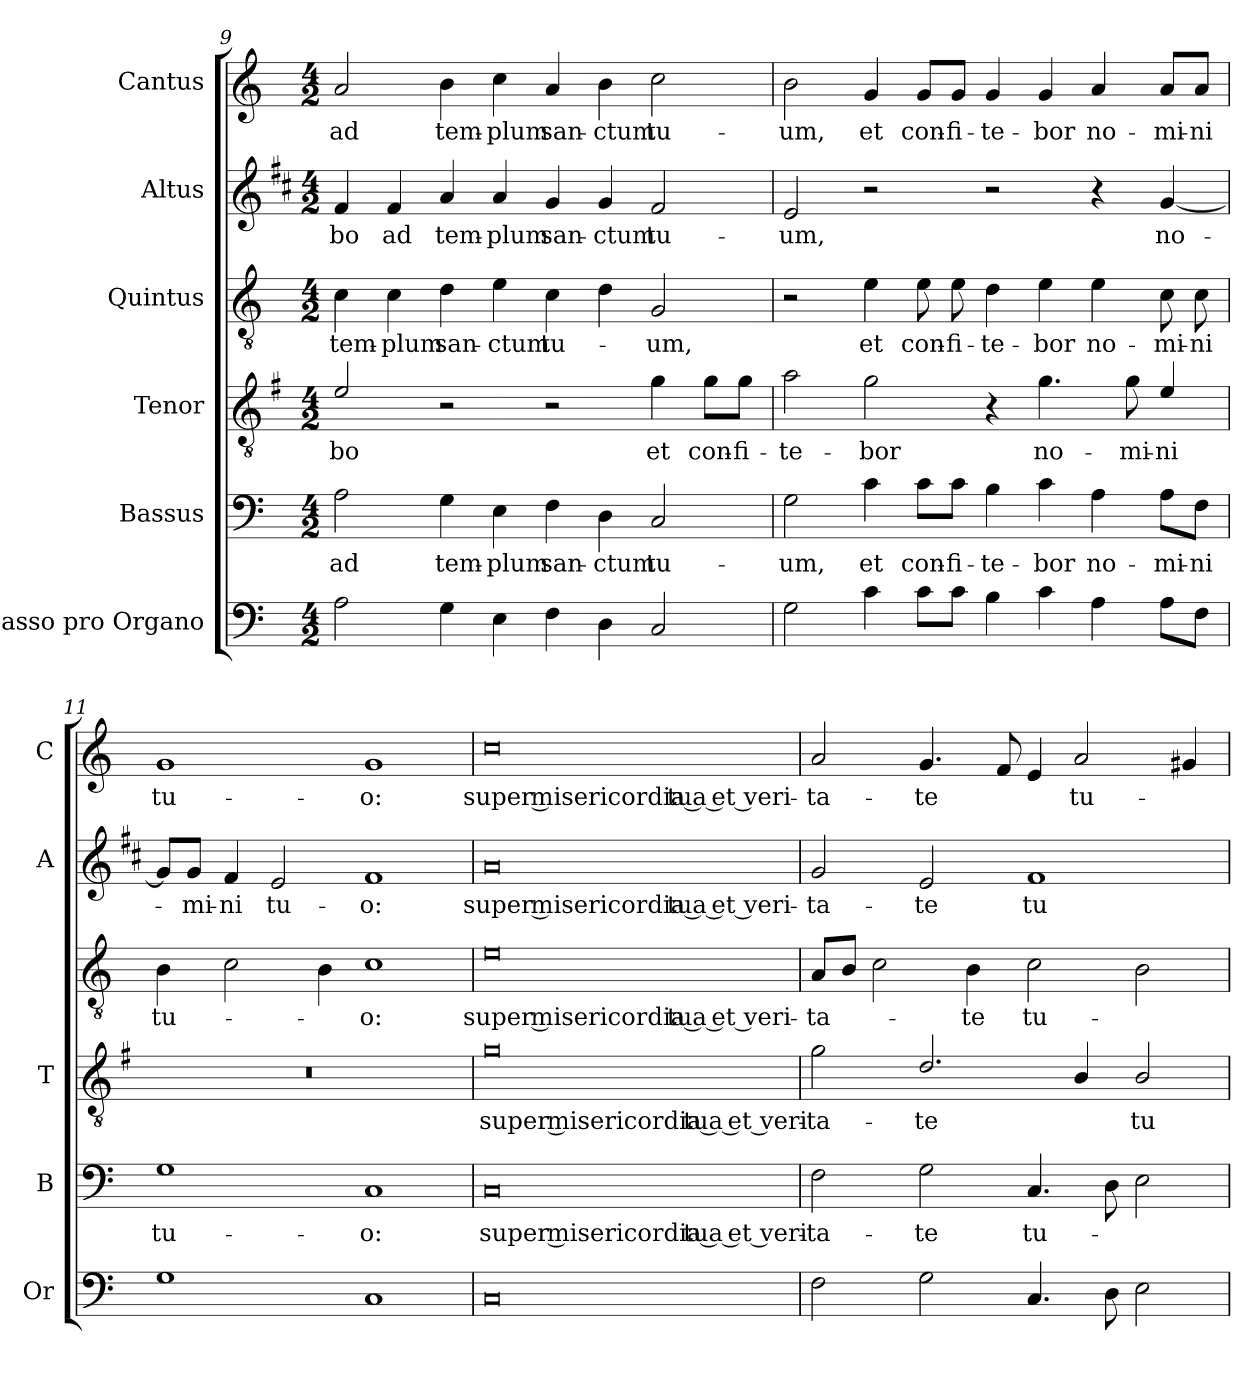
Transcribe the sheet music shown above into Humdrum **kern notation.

**kern	**kern	**text	**kern	**text	**kern	**text	**kern	**text	**kern	**text
*part6	*part5	*part5	*part4	*part4	*part3	*part3	*part2	*part2	*part1	*part1
*staff6	*staff5	*staff5	*staff4	*staff4	*staff3	*staff3	*staff2	*staff2	*staff1	*staff1
*I"Basso pro Organo	*I"Bassus	*	*I"Tenor	*	*I"Quintus	*	*I"Altus	*	*I"Cantus	*
*I'Or	*I'B	*	*I'T	*	*	*	*I'A	*	*I'C	*
*clefF4	*clefF4	*	*clefGv2	*	*clefGv2	*	*clefG2	*	*clefG2	*
*	*	*	*ITrd4c7	*	*	*	*ITrd1c2	*	*	*
*k[]	*k[]	*	*k[]	*	*k[]	*	*k[]	*	*k[]	*
*C:	*C:	*	*C:	*	*C:	*	*C:	*	*C:	*
*M4/2	*M4/2	*	*M4/2	*	*M4/2	*	*M4/2	*	*M4/2	*
=9	=9	=9	=9	=9	=9	=9	=9	=9	=9	=9
!	!	!LO:LY:b	!	!LO:LY:b	!	!LO:LY:b	!	!LO:LY:b	!	!LO:LY:b
2A\	2A\	ad	2A/	-bo	4c\	tem-	4e/	-bo	2a/	ad
!	!	!	!	!	!	!LO:LY:b	!	!LO:LY:b	!	!
.	.	.	.	.	4c\	-plum	4e/	ad	.	.
!	!	!LO:LY:b	!	!	!	!LO:LY:b	!	!LO:LY:b	!	!LO:LY:b
4G\	4G\	tem-	2r	.	4d\	san-	4g/	tem-	4b\	tem-
!	!	!LO:LY:b	!	!	!	!LO:LY:b	!	!LO:LY:b	!	!LO:LY:b
4E\	4E\	-plum	.	.	4e\	-ctum	4g/	-plum	4cc\	-plum
!	!	!LO:LY:b	!	!	!	!LO:LY:b	!	!LO:LY:b	!	!LO:LY:b
4F\	4F\	san-	2r	.	4c\	tu-	4f/	san-	4a/	san-
!	!	!LO:LY:b	!	!	!	!	!	!LO:LY:b	!	!LO:LY:b
4D\	4D\	-ctum	.	.	4d\	.	4f/	-ctum	4b\	-ctum
!	!	!LO:LY:b	!	!LO:LY:b	!	!LO:LY:b	!	!LO:LY:b	!	!LO:LY:b
2C/	2C/	tu-	4c\	et	2G/	-um,	2e/	tu-	2cc\	tu-
!	!	!	!	!LO:LY:b	!	!	!	!	!	!
.	.	.	8c\L	con-	.	.	.	.	.	.
!	!	!	!	!LO:LY:b	!	!	!	!	!	!
.	.	.	8c\J	-fi-	.	.	.	.	.	.
=10	=10	=10	=10	=10	=10	=10	=10	=10	=10	=10
!	!	!LO:LY:b	!	!LO:LY:b	!	!	!	!LO:LY:b	!	!LO:LY:b
2G\	2G\	-um,	2d\	-te-	2r	.	2d/	-um,	2b\	-um,
!	!	!LO:LY:b	!	!LO:LY:b	!	!LO:LY:b	!	!	!	!LO:LY:b
4c\	4c\	et	2c\	-bor	4e\	et	2r	.	4g/	et
!	!	!LO:LY:b	!	!	!	!LO:LY:b	!	!	!	!LO:LY:b
8c\L	8c\L	con-	.	.	8e\	con-	.	.	8g/L	con-
!	!	!LO:LY:b	!	!	!	!LO:LY:b	!	!	!	!LO:LY:b
8c\J	8c\J	-fi-	.	.	8e\	-fi-	.	.	8g/J	-fi-
!	!	!LO:LY:b	!	!	!	!LO:LY:b	!	!	!	!LO:LY:b
4B\	4B\	-te-	4r	.	4d\	-te-	2r	.	4g/	-te-
!	!	!LO:LY:b	!	!LO:LY:b	!	!LO:LY:b	!	!	!	!LO:LY:b
4c\	4c\	-bor	4.c\	no-	4e\	-bor	.	.	4g/	-bor
!	!	!LO:LY:b	!	!	!	!LO:LY:b	!	!	!	!LO:LY:b
4A\	4A\	no-	.	.	4e\	no-	4r	.	4a/	no-
!	!	!	!	!LO:LY:b	!	!	!	!	!	!
.	.	.	8c\	-mi-	.	.	.	.	.	.
!	!	!LO:LY:b	!	!LO:LY:b	!	!LO:LY:b	!	!LO:LY:b	!	!LO:LY:b
8A\L	8A\L	-mi-	4A/	-ni	8c\	-mi-	[4f/	no-	8a/L	-mi-
!	!	!LO:LY:b	!	!	!	!LO:LY:b	!	!	!	!LO:LY:b
8F\J	8F\J	-ni	.	.	8c\	-ni	.	.	8a/J	-ni
!!LO:LB:g=z
=11	=11	=11	=11	=11	=11	=11	=11	=11	=11	=11
!	!	!LO:LY:b	!	!	!	!LO:LY:b	!	!	!	!LO:LY:b
1G	1G	tu-	0r	.	4B\	tu-	8f/L]	.	1g	tu-
!	!	!	!	!	!	!	!	!LO:LY:b	!	!
.	.	.	.	.	.	.	8f/J	-mi-	.	.
!	!	!	!	!	!	!	!	!LO:LY:b	!	!
.	.	.	.	.	2c\	.	4e/	-ni	.	.
!	!	!	!	!	!	!	!	!LO:LY:b	!	!
.	.	.	.	.	.	.	2d/	tu-	.	.
.	.	.	.	.	4B\	.	.	.	.	.
!	!	!LO:LY:b	!	!	!	!LO:LY:b	!	!LO:LY:b	!	!LO:LY:b
1C	1C	-o:	.	.	1c	-o:	1e	-o:	1g	-o:
=12	=12	=12	=12	=12	=12	=12	=12	=12	=12	=12
!	!	!LO:LY:b	!	!LO:LY:b	!	!LO:LY:b	!	!LO:LY:b	!	!LO:LY:b
0C	0C	super misericordia tua et veri-	0c	super misericordia tua et veri-	0e	super misericordia tua et veri-	0g	super misericordia tua et veri-	0cc	super misericordia tua et veri-
=13	=13	=13	=13	=13	=13	=13	=13	=13	=13	=13
!	!	!LO:LY:b	!	!LO:LY:b	!	!LO:LY:b	!	!LO:LY:b	!	!LO:LY:b
2F\	2F\	-ta-	2c\	-ta-	8A/L	-ta-	2f/	-ta-	2a/	-ta-
.	.	.	.	.	8B/J	.	.	.	.	.
.	.	.	.	.	2c\	.	.	.	.	.
!	!	!LO:LY:b	!	!LO:LY:b	!	!	!	!LO:LY:b	!	!LO:LY:b
2G\	2G\	-te	2.G/	-te	.	.	2d/	-te	4.g/	-te
!	!	!	!	!	!	!LO:LY:b	!	!	!	!
.	.	.	.	.	4B\	-te	.	.	.	.
.	.	.	.	.	.	.	.	.	8f/	.
!	!	!LO:LY:b	!	!	!	!LO:LY:b	!	!LO:LY:b	!	!
4.C/	4.C/	tu-	.	.	2c\	tu-	1e	tu-	4e/	.
!	!	!	!	!	!	!	!	!	!	!LO:LY:b
.	.	.	4E/	.	.	.	.	.	2a/	tu-
8D\	8D\	.	.	.	.	.	.	.	.	.
!	!	!	!	!LO:LY:b	!	!	!	!	!	!
2E\	2E\	.	2E/	tu-	2B\	.	.	.	.	.
.	.	.	.	.	.	.	.	.	4g#X/	.
=	=	=	=	=	=	=	=	=	=	=
*-	*-	*-	*-	*-	*-	*-	*-	*-	*-	*-
